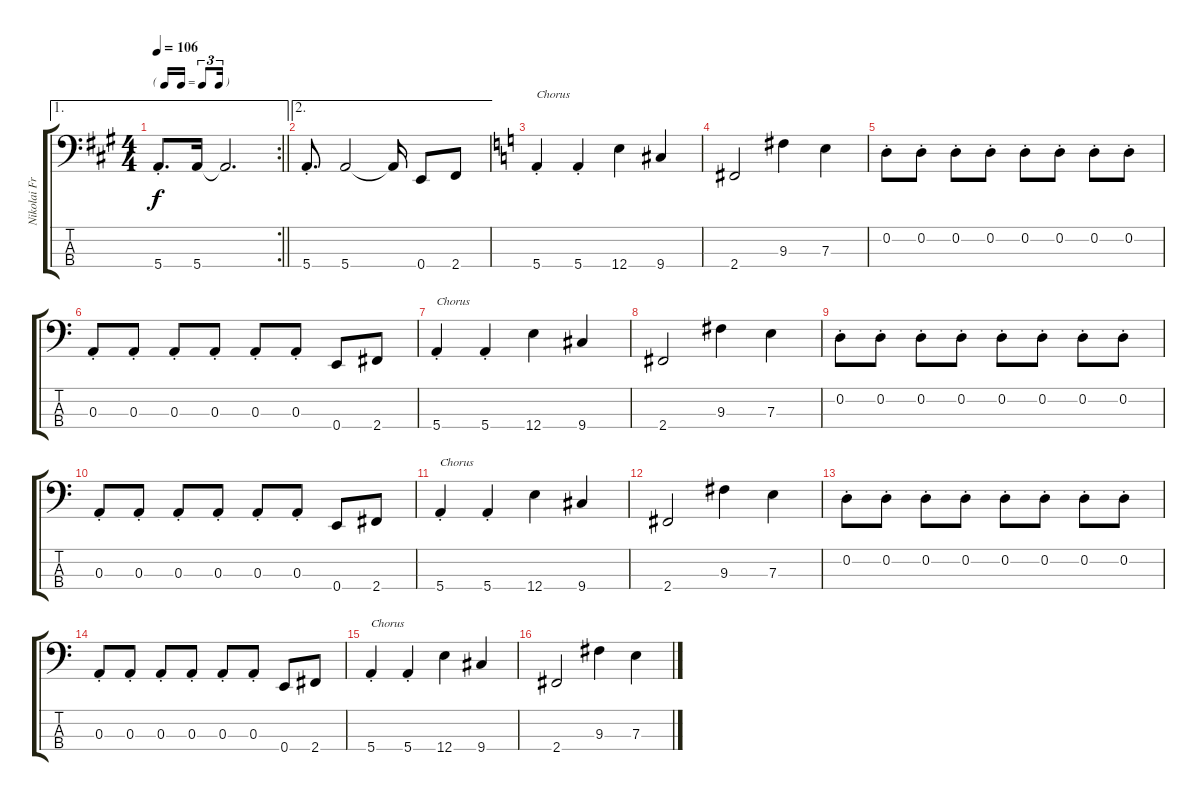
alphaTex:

\track ("Nikolai Fraiture" "Nikolai Fr") {instrument electricbassfinger}
\staff {score tabs}
\tuning (G2 D2 A1 E1) {hide}
\ae 1
\rc 2
\ts (4 4)
\tf triplet16th
\tempo 106
\clef f4
\barLineRight lightlight
\ks a
5.4{st}.8{d dy f} 5.4.16 5.4{t}.2{d} |
\ae 2
5.4{st}.8{d} 5.4.2 5.4{t}.16 0.4.8 2.4.8 |
\ks c
5.4{st}.4{txt "Chorus"} 5.4{st}.4 12.4.4 9.4.4 |
2.4.2 9.3.4 7.3.4 |
0.2{st}.8 0.2{st}.8 0.2{st}.8 0.2{st}.8 0.2{st}.8 0.2{st}.8 0.2{st}.8 0.2{st}.8 |
0.3{st}.8 0.3{st}.8 0.3{st}.8 0.3{st}.8 0.3{st}.8 0.3{st}.8 0.4.8 2.4.8 |
5.4{st}.4{txt "Chorus"} 5.4{st}.4 12.4.4 9.4.4 |
2.4.2 9.3.4 7.3.4 |
0.2{st}.8 0.2{st}.8 0.2{st}.8 0.2{st}.8 0.2{st}.8 0.2{st}.8 0.2{st}.8 0.2{st}.8 |
0.3{st}.8 0.3{st}.8 0.3{st}.8 0.3{st}.8 0.3{st}.8 0.3{st}.8 0.4.8 2.4.8 |
5.4{st}.4{txt "Chorus"} 5.4{st}.4 12.4.4 9.4.4 |
2.4.2 9.3.4 7.3.4 |
0.2{st}.8 0.2{st}.8 0.2{st}.8 0.2{st}.8 0.2{st}.8 0.2{st}.8 0.2{st}.8 0.2{st}.8 |
0.3{st}.8 0.3{st}.8 0.3{st}.8 0.3{st}.8 0.3{st}.8 0.3{st}.8 0.4.8 2.4.8 |
5.4{st}.4{txt "Chorus"} 5.4{st}.4 12.4.4 9.4.4 |
2.4.2 9.3.4 7.3.4
